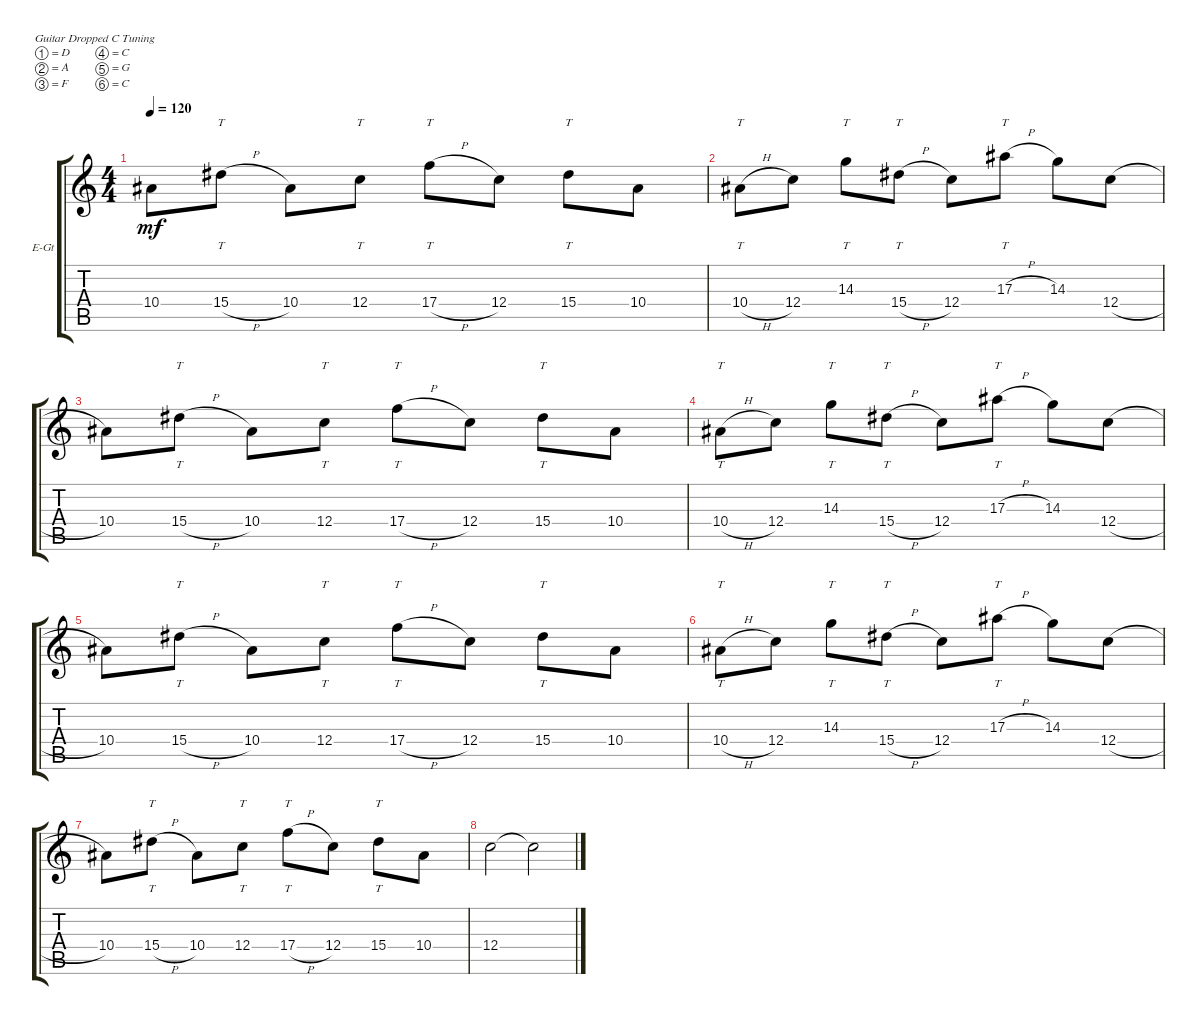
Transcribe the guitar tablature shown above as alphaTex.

\defaultSystemsLayout 4
\bracketExtendMode groupsimilarinstruments
\firstSystemTrackNameOrientation horizontal
\otherSystemsTrackNameOrientation horizontal
\track ("Guitar_Master" "E-Gt") {instrument distortionguitar}
\staff {score tabs}
\tuning (D4 A3 F3 C3 G2 C2)
\ts (4 4)
\tempo 120
\clef g2
\ks c
10.4.8{dy mf} 15.4{h}.8{tt} 10.4.8 12.4.8{tt} 17.4{h}.8{tt} 12.4.8 15.4.8{tt} 10.4.8 |
10.4{h}.8{tt} 12.4.8 14.3.8{tt} 15.4{h}.8{tt} 12.4.8 17.3{h}.8{tt} 14.3.8 12.4{h}.8 |
10.4.8 15.4{h}.8{tt} 10.4.8 12.4.8{tt} 17.4{h}.8{tt} 12.4.8 15.4.8{tt} 10.4.8 |
10.4{h}.8{tt} 12.4.8 14.3.8{tt} 15.4{h}.8{tt} 12.4.8 17.3{h}.8{tt} 14.3.8 12.4{h}.8 |
10.4.8 15.4{h}.8{tt} 10.4.8 12.4.8{tt} 17.4{h}.8{tt} 12.4.8 15.4.8{tt} 10.4.8 |
10.4{h}.8{tt} 12.4.8 14.3.8{tt} 15.4{h}.8{tt} 12.4.8 17.3{h}.8{tt} 14.3.8 12.4{h}.8 |
10.4.8 15.4{h}.8{tt} 10.4.8 12.4.8{tt} 17.4{h}.8{tt} 12.4.8 15.4.8{tt} 10.4.8 |
12.4.2 12.4{t}.2
